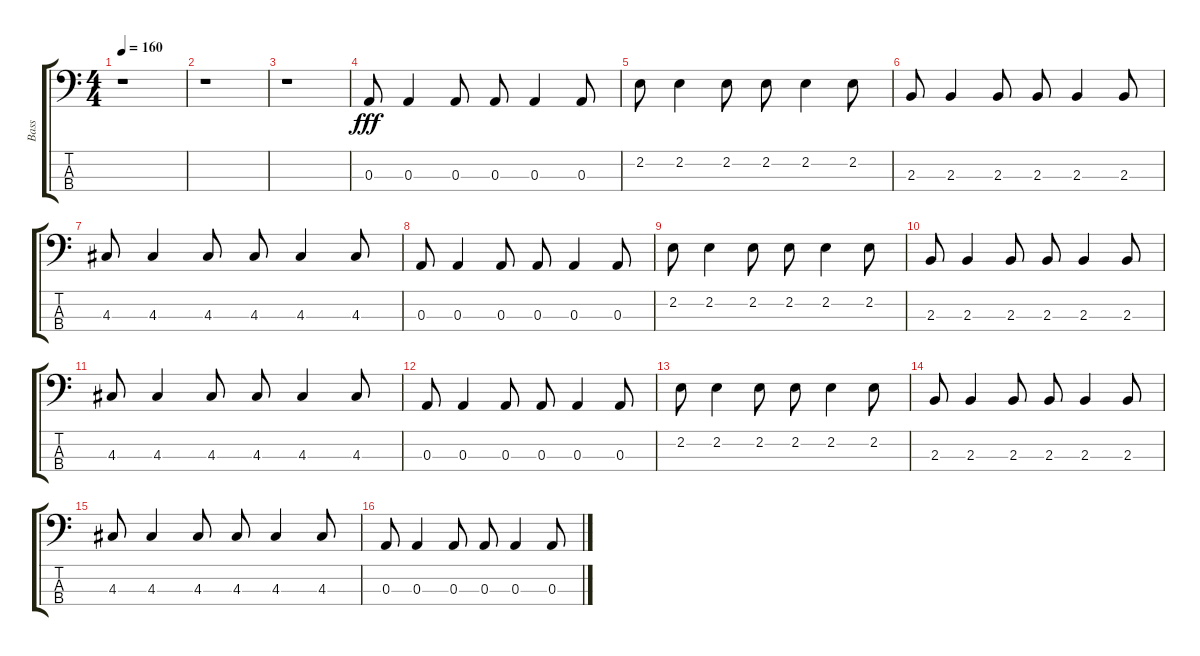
\track ("Bass" "Bass") {instrument electricbasspick}
\staff {score tabs}
\tuning (G2 D2 A1 E1) {hide}
\ts (4 4)
\tempo 160
\clef f4
\ks c
r.1{dy fff instrument electricbasspick} |
r.1 |
r.1 |
0.3.8 0.3.4 0.3.8 0.3.8 0.3.4 0.3.8 |
2.2.8 2.2.4 2.2.8 2.2.8 2.2.4 2.2.8 |
2.3.8 2.3.4 2.3.8 2.3.8 2.3.4 2.3.8 |
4.3.8 4.3.4 4.3.8 4.3.8 4.3.4 4.3.8 |
0.3.8 0.3.4 0.3.8 0.3.8 0.3.4 0.3.8 |
2.2.8 2.2.4 2.2.8 2.2.8 2.2.4 2.2.8 |
2.3.8 2.3.4 2.3.8 2.3.8 2.3.4 2.3.8 |
4.3.8 4.3.4 4.3.8 4.3.8 4.3.4 4.3.8 |
0.3.8 0.3.4 0.3.8 0.3.8 0.3.4 0.3.8 |
2.2.8 2.2.4 2.2.8 2.2.8 2.2.4 2.2.8 |
2.3.8 2.3.4 2.3.8 2.3.8 2.3.4 2.3.8 |
4.3.8 4.3.4 4.3.8 4.3.8 4.3.4 4.3.8 |
0.3.8 0.3.4 0.3.8 0.3.8 0.3.4 0.3.8
